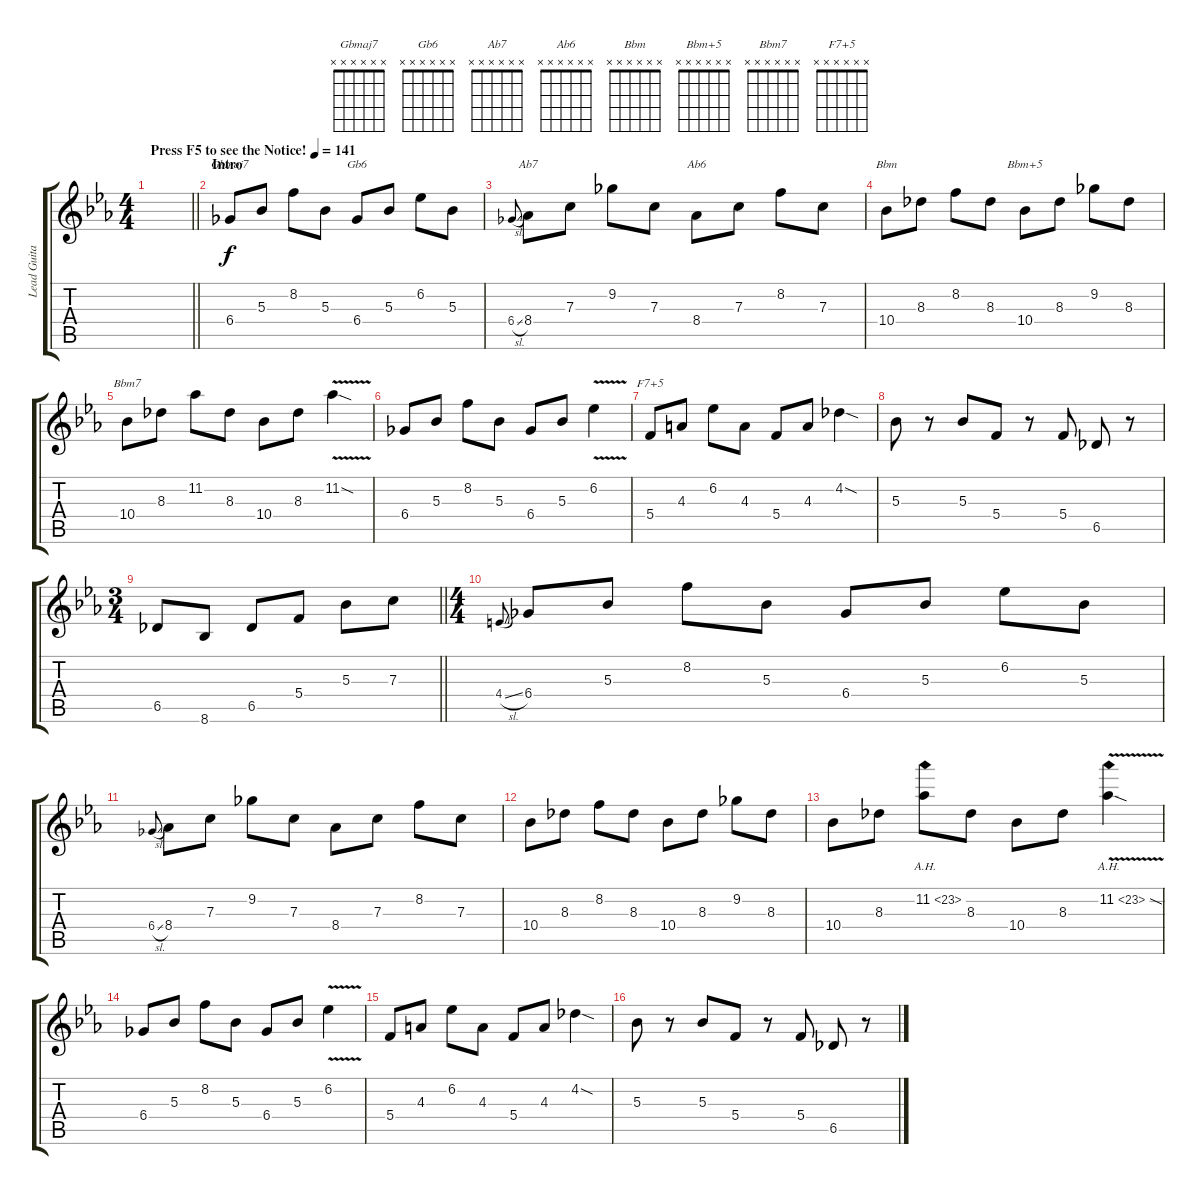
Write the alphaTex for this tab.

\track ("Lead Guitar" "Lead Guita") {instrument distortionguitar}
\staff {score tabs}
\tuning (D4 A3 F3 C3 G2 D2) {hide}
\chord ("Gbmaj7" x x x x x x)
\chord ("Gb6" x x x x x x)
\chord ("Ab7" x x x x x x)
\chord ("Ab6" x x x x x x)
\chord ("Bbm" x x x x x x)
\chord ("Bbm+5" x x x x x x)
\chord ("Bbm7" x x x x x x)
\chord ("F7+5" x x x x x x)
\ts (4 4)
\tempo (141 "Press F5 to see the Notice!")
\clef g2
\barLineRight lightlight
\ks cminor
|
\section ("" "Intro")
6.4.8{ch "Gbmaj7"} 5.3.8 8.2.8 5.3.8 6.4.8{ch "Gb6"} 5.3.8 6.2.8 5.3.8 |
6.4{sl}.8{gr onbeat} 8.4.8{ch "Ab7"} 7.3.8 9.2.8 7.3.8 8.4.8{ch "Ab6"} 7.3.8 8.2.8 7.3.8 |
10.4.8{ch "Bbm"} 8.3.8 8.2.8 8.3.8 10.4.8{ch "Bbm+5"} 8.3.8 9.2.8 8.3.8 |
10.4.8{ch "Bbm7"} 8.3.8 11.2.8 8.3.8 10.4.8 8.3.8 11.2{v sod}.4 |
6.4.8 5.3.8 8.2.8 5.3.8 6.4.8 5.3.8 6.2{v}.4 |
5.4.8{ch "F7+5"} 4.3.8 6.2.8 4.3.8 5.4.8 4.3.8 4.2{sod}.4 |
5.3.8 r.8 5.3.8 5.4.8 r.8 5.4.8 6.5.8 r.8 |
\ts (3 4)
\barLineRight lightlight
6.5.8 8.6.8 6.5.8 5.4.8 5.3.8 7.3.8 |
\ts (4 4)
4.4{sl}.8{gr onbeat} 6.4.8 5.3.8 8.2.8 5.3.8 6.4.8 5.3.8 6.2.8 5.3.8 |
6.4{sl}.8{gr onbeat} 8.4.8 7.3.8 9.2.8 7.3.8 8.4.8 7.3.8 8.2.8 7.3.8 |
10.4.8 8.3.8 8.2.8 8.3.8 10.4.8 8.3.8 9.2.8 8.3.8 |
10.4.8 8.3.8 11.2{ah 12}.8 8.3.8 10.4.8 8.3.8 11.2{ah 12 v sod}.4 |
6.4.8 5.3.8 8.2.8 5.3.8 6.4.8 5.3.8 6.2{v}.4 |
5.4.8 4.3.8 6.2.8 4.3.8 5.4.8 4.3.8 4.2{sod}.4 |
5.3.8 r.8 5.3.8 5.4.8 r.8 5.4.8 6.5.8 r.8
